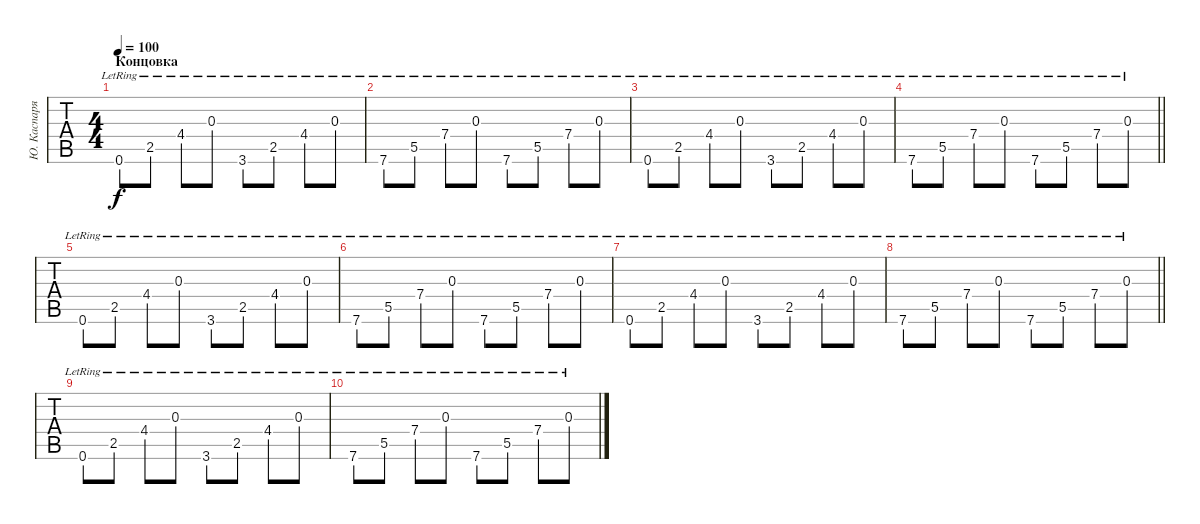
\track ("Ю. Каспарян" "Ю. Каспаря") {instrument electricguitarjazz}
\staff {tabs}
\tuning (E4 B3 G3 D3 A2 E2) {hide}
\ts (4 4)
\section ("" "Концовка")
\tempo 100
\clef g2
\ks c
0.6{lr}.8{dy f} 2.5{lr}.8 4.4{lr}.8 0.3{lr}.8 3.6{lr}.8 2.5{lr}.8 4.4{lr}.8 0.3{lr}.8 |
7.6{lr}.8 5.5{lr}.8 7.4{lr}.8 0.3{lr}.8 7.6{lr}.8 5.5{lr}.8 7.4{lr}.8 0.3{lr}.8 |
0.6{lr}.8 2.5{lr}.8 4.4{lr}.8 0.3{lr}.8 3.6{lr}.8 2.5{lr}.8 4.4{lr}.8 0.3{lr}.8 |
\barLineRight lightlight
7.6{lr}.8{volume 8} 5.5{lr}.8 7.4{lr}.8 0.3{lr}.8 7.6{lr}.8 5.5{lr}.8 7.4{lr}.8 0.3{lr}.8 |
0.6{lr}.8 2.5{lr}.8 4.4{lr}.8 0.3{lr}.8 3.6{lr}.8 2.5{lr}.8 4.4{lr}.8 0.3{lr}.8 |
7.6{lr}.8 5.5{lr}.8 7.4{lr}.8 0.3{lr}.8 7.6{lr}.8 5.5{lr}.8 7.4{lr}.8 0.3{lr}.8 |
0.6{lr}.8 2.5{lr}.8 4.4{lr}.8 0.3{lr}.8 3.6{lr}.8 2.5{lr}.8 4.4{lr}.8 0.3{lr}.8 |
\barLineRight lightlight
7.6{lr}.8{volume 0} 5.5{lr}.8 7.4{lr}.8 0.3{lr}.8 7.6{lr}.8 5.5{lr}.8 7.4{lr}.8 0.3{lr}.8 |
0.6{lr}.8 2.5{lr}.8 4.4{lr}.8 0.3{lr}.8 3.6{lr}.8 2.5{lr}.8 4.4{lr}.8 0.3{lr}.8 |
7.6{lr}.8 5.5{lr}.8 7.4{lr}.8 0.3{lr}.8 7.6{lr}.8 5.5{lr}.8 7.4{lr}.8 0.3{lr}.8
